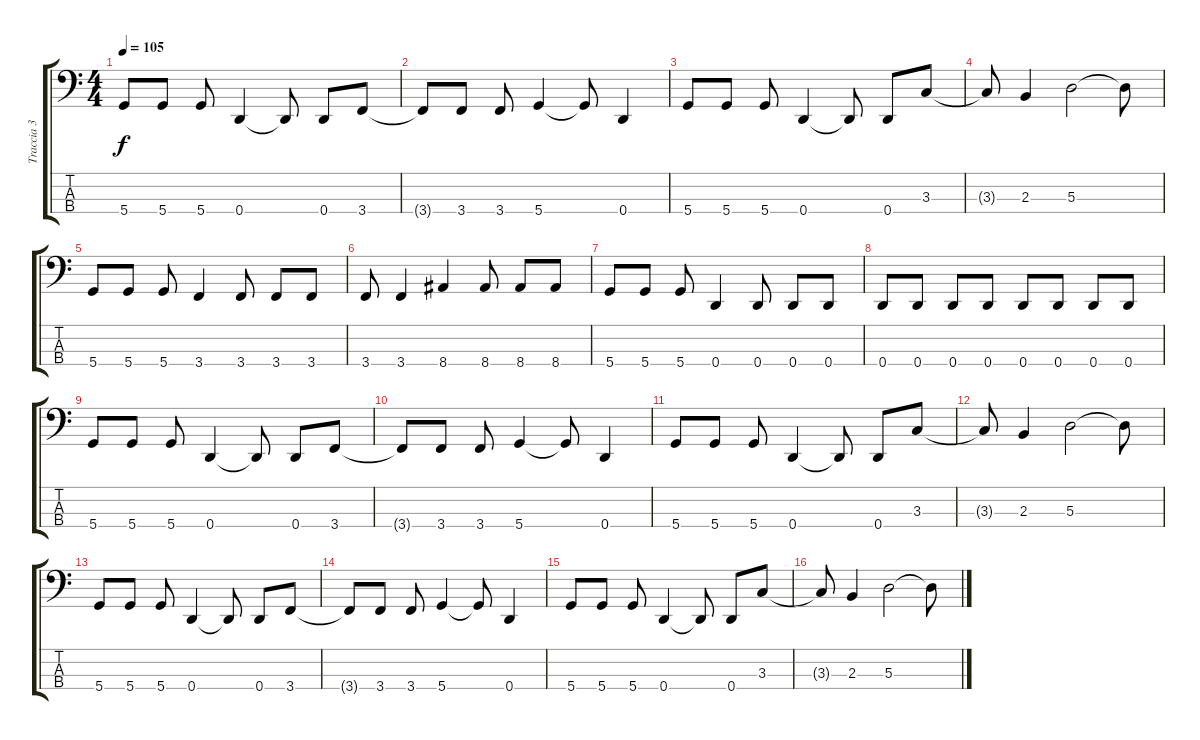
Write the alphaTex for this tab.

\track ("Traccia 3" "Traccia 3") {instrument electricbasspick}
\staff {score tabs}
\tuning (G2 D2 A1 D1) {hide}
\ts (4 4)
\tempo 105
\clef f4
\ks c
5.4.8{dy f} 5.4.8 5.4.8 0.4.4 0.4{t}.8 0.4.8 3.4.8 |
3.4{t}.8 3.4.8 3.4.8 5.4.4 5.4{t}.8 0.4.4 |
5.4.8 5.4.8 5.4.8 0.4.4 0.4{t}.8 0.4.8 3.3.8 |
3.3{t}.8 2.3.4 5.3.2 5.3{t}.8 |
5.4.8 5.4.8 5.4.8 3.4.4 3.4.8 3.4.8 3.4.8 |
3.4.8 3.4.4 8.4.4 8.4.8 8.4.8 8.4.8 |
5.4.8 5.4.8 5.4.8 0.4.4 0.4.8 0.4.8 0.4.8 |
0.4.8 0.4.8 0.4.8 0.4.8 0.4.8 0.4.8 0.4.8 0.4.8 |
5.4.8 5.4.8 5.4.8 0.4.4 0.4{t}.8 0.4.8 3.4.8 |
3.4{t}.8 3.4.8 3.4.8 5.4.4 5.4{t}.8 0.4.4 |
5.4.8 5.4.8 5.4.8 0.4.4 0.4{t}.8 0.4.8 3.3.8 |
3.3{t}.8 2.3.4 5.3.2 5.3{t}.8 |
5.4.8 5.4.8 5.4.8 0.4.4 0.4{t}.8 0.4.8 3.4.8 |
3.4{t}.8 3.4.8 3.4.8 5.4.4 5.4{t}.8 0.4.4 |
5.4.8 5.4.8 5.4.8 0.4.4 0.4{t}.8 0.4.8 3.3.8 |
3.3{t}.8 2.3.4 5.3.2 5.3{t}.8
